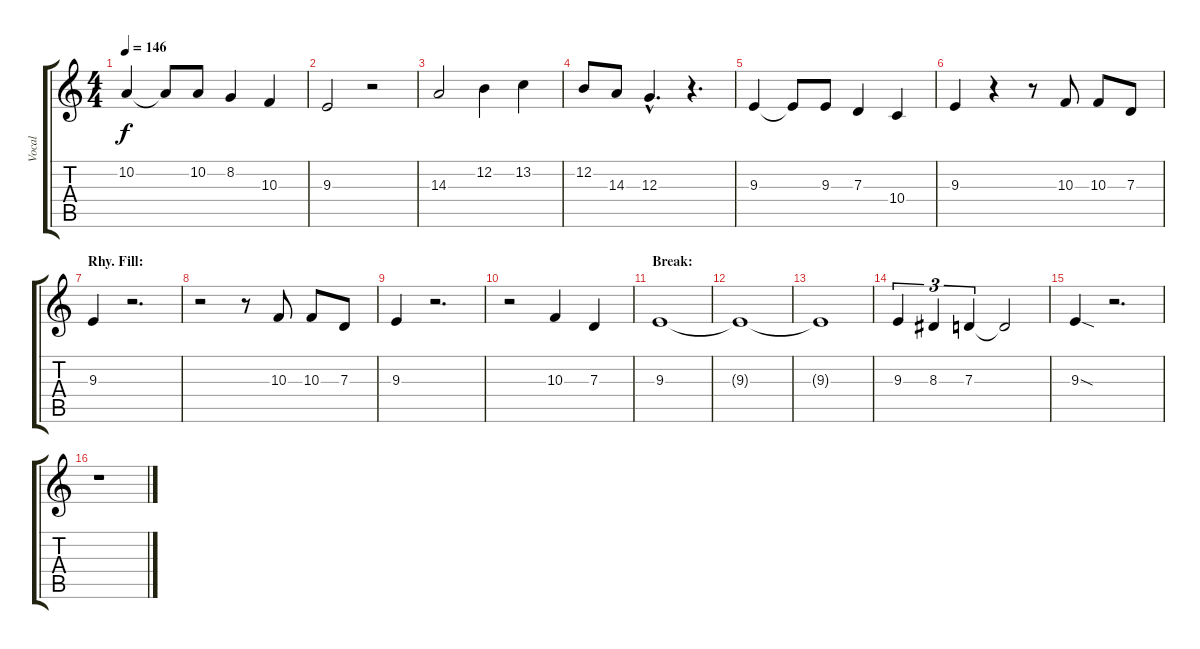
\track ("Vocal" "Vocal") {instrument oboe}
\staff {score tabs}
\tuning (E4 B3 G3 D3 A2 E2) {hide}
\ts (4 4)
\tempo 146
\clef g2
\ks c
10.2.4{dy f} 10.2{t}.8 10.2.8 8.2.4 10.3.4 |
9.3.2 r.2 |
14.3.2 12.2.4 13.2.4 |
12.2.8 14.3.8 12.3{hac}.4{d} r.4{d} |
9.3.4 9.3{t}.8 9.3.8 7.3.4 10.4.4 |
9.3.4 r.4 r.8 10.3.8 10.3.8 7.3.8 |
\section ("" "Rhy. Fill:")
9.3.4 r.2{d} |
r.2 r.8 10.3.8 10.3.8 7.3.8 |
9.3.4 r.2{d} |
r.2 10.3.4 7.3.4 |
\section ("" "Break:")
9.3.1 |
9.3{t}.1 |
9.3{t}.1 |
9.3.4{tu (3 2)} 8.3.4{tu (3 2)} 7.3.4{tu (3 2)} 7.3{t}.2 |
9.3{sod}.4 r.2{d} |
r.1
